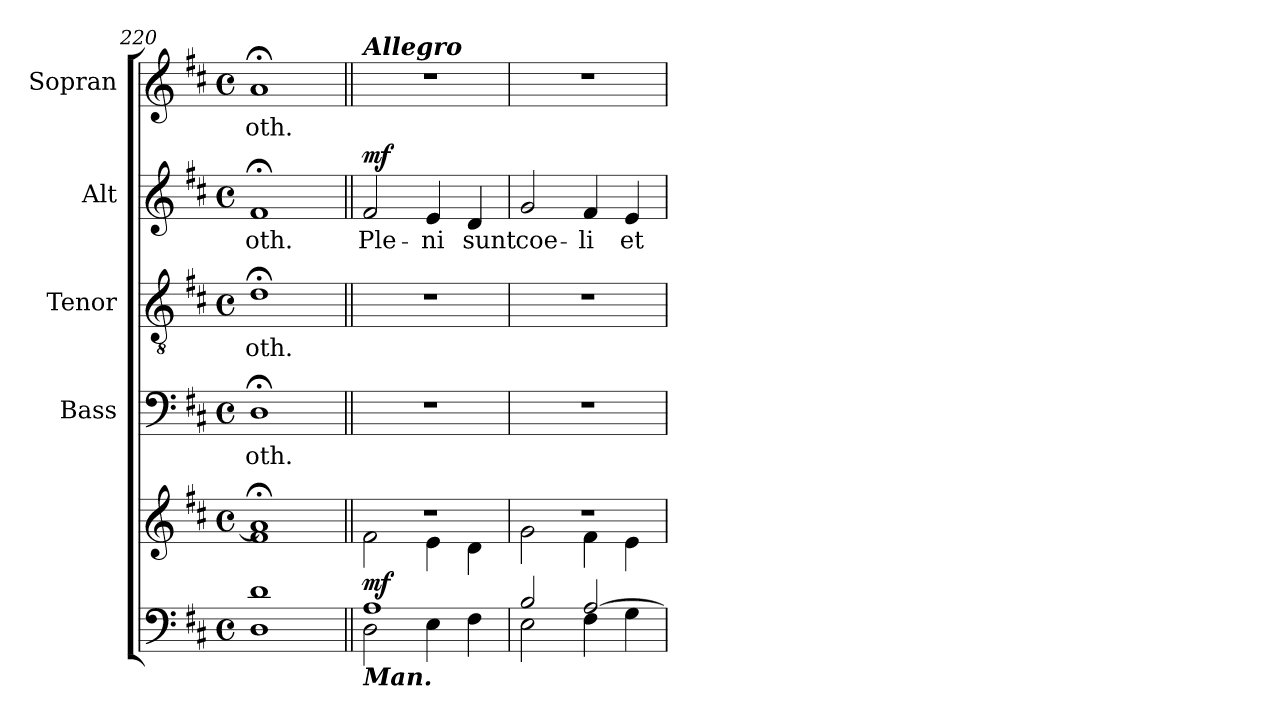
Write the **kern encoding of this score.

**kern	**kern	**dynam	**kern	**text	**kern	**text	**kern	**text	**dynam	**kern	**text
*part5	*part5	*part5	*part4	*part4	*part3	*part3	*part2	*part2	*part2	*part1	*part1
*staff6	*staff5	*staff5/6	*staff4	*staff4	*staff3	*staff3	*staff2	*staff2	*staff2	*staff1	*staff1
*	*	*	*I"Bass	*	*I"Tenor	*	*I"Alt	*	*	*I"Sopran	*
*	*	*	*I'B.	*	*I'T.	*	*I'A.	*	*	*I'S.	*
*clefF4	*clefG2	*	*clefF4	*	*clefGv2	*	*clefG2	*	*	*clefG2	*
*k[f#c#]	*k[f#c#]	*	*k[f#c#]	*	*k[f#c#]	*	*k[f#c#]	*	*	*k[f#c#]	*
*D:	*D:	*	*D:	*	*D:	*	*D:	*	*	*D:	*
*M4/4	*M4/4	*	*M4/4	*	*M4/4	*	*M4/4	*	*	*M4/4	*
*met(c)	*met(c)	*	*met(c)	*	*met(c)	*	*met(c)	*	*	*met(c)	*
=220	=220	=220	=220	=220	=220	=220	=220	=220	=220	=220	=220
*^	*^	*	*	*	*	*	*	*	*	*	*
!	!	!	!	!	!	!LO:LY:b	!	!LO:LY:b	!	!LO:LY:b	!	!	!LO:LY:b
1d	1D	1a;<]	1f#	.	1D;<	-oth.	1d;<	-oth.	1f#;<	-oth.	.	1a;<	-oth.
=221||	=221||	=221||	=221||	=221||	=221||	=221||	=221||	=221||	=221||	=221||	=221||	=221||	=221||
!	!	!	!	!	!	!	!	!	!	!	!	!LO:TX:a:Bi:t=Allegro	!
!LO:TX:b:Bi:t=Man.	!	!	!	!	!	!	!	!	!	!	!	!	!
!	!	!	!	!LO:DY:b	!	!	!	!	!	!LO:LY:b	!LO:DY:a	!	!
1A	2D\	1r	2f#\	mf	1r	.	1r	.	2f#/	Ple-	mf	1r	.
!	!	!	!	!	!	!	!	!	!	!LO:LY:b	!	!	!
.	4E\	.	4e\	.	.	.	.	.	4e/	-ni	.	.	.
!	!	!	!	!	!	!	!	!	!	!LO:LY:b	!	!	!
.	4F#\	.	4d\	.	.	.	.	.	4d/	sunt	.	.	.
=222	=222	=222	=222	=222	=222	=222	=222	=222	=222	=222	=222	=222	=222
!	!	!	!	!	!	!	!	!	!	!LO:LY:b	!	!	!
2B/	2E\	1r	2g\	.	1r	.	1r	.	2g/	coe-	.	1r	.
!	!	!	!	!	!	!	!	!	!	!LO:LY:b	!	!	!
[>2A/	4F#\	.	4f#\	.	.	.	.	.	4f#/	-li	.	.	.
!	!	!	!	!	!	!	!	!	!	!LO:LY:b	!	!	!
.	4G\	.	4e\	.	.	.	.	.	4e/	et	.	.	.
*v	*v	*	*	*	*	*	*	*	*	*	*	*	*
*	*v	*v	*	*	*	*	*	*	*	*	*	*
=	=	=	=	=	=	=	=	=	=	=	=
*-	*-	*-	*-	*-	*-	*-	*-	*-	*-	*-	*-
